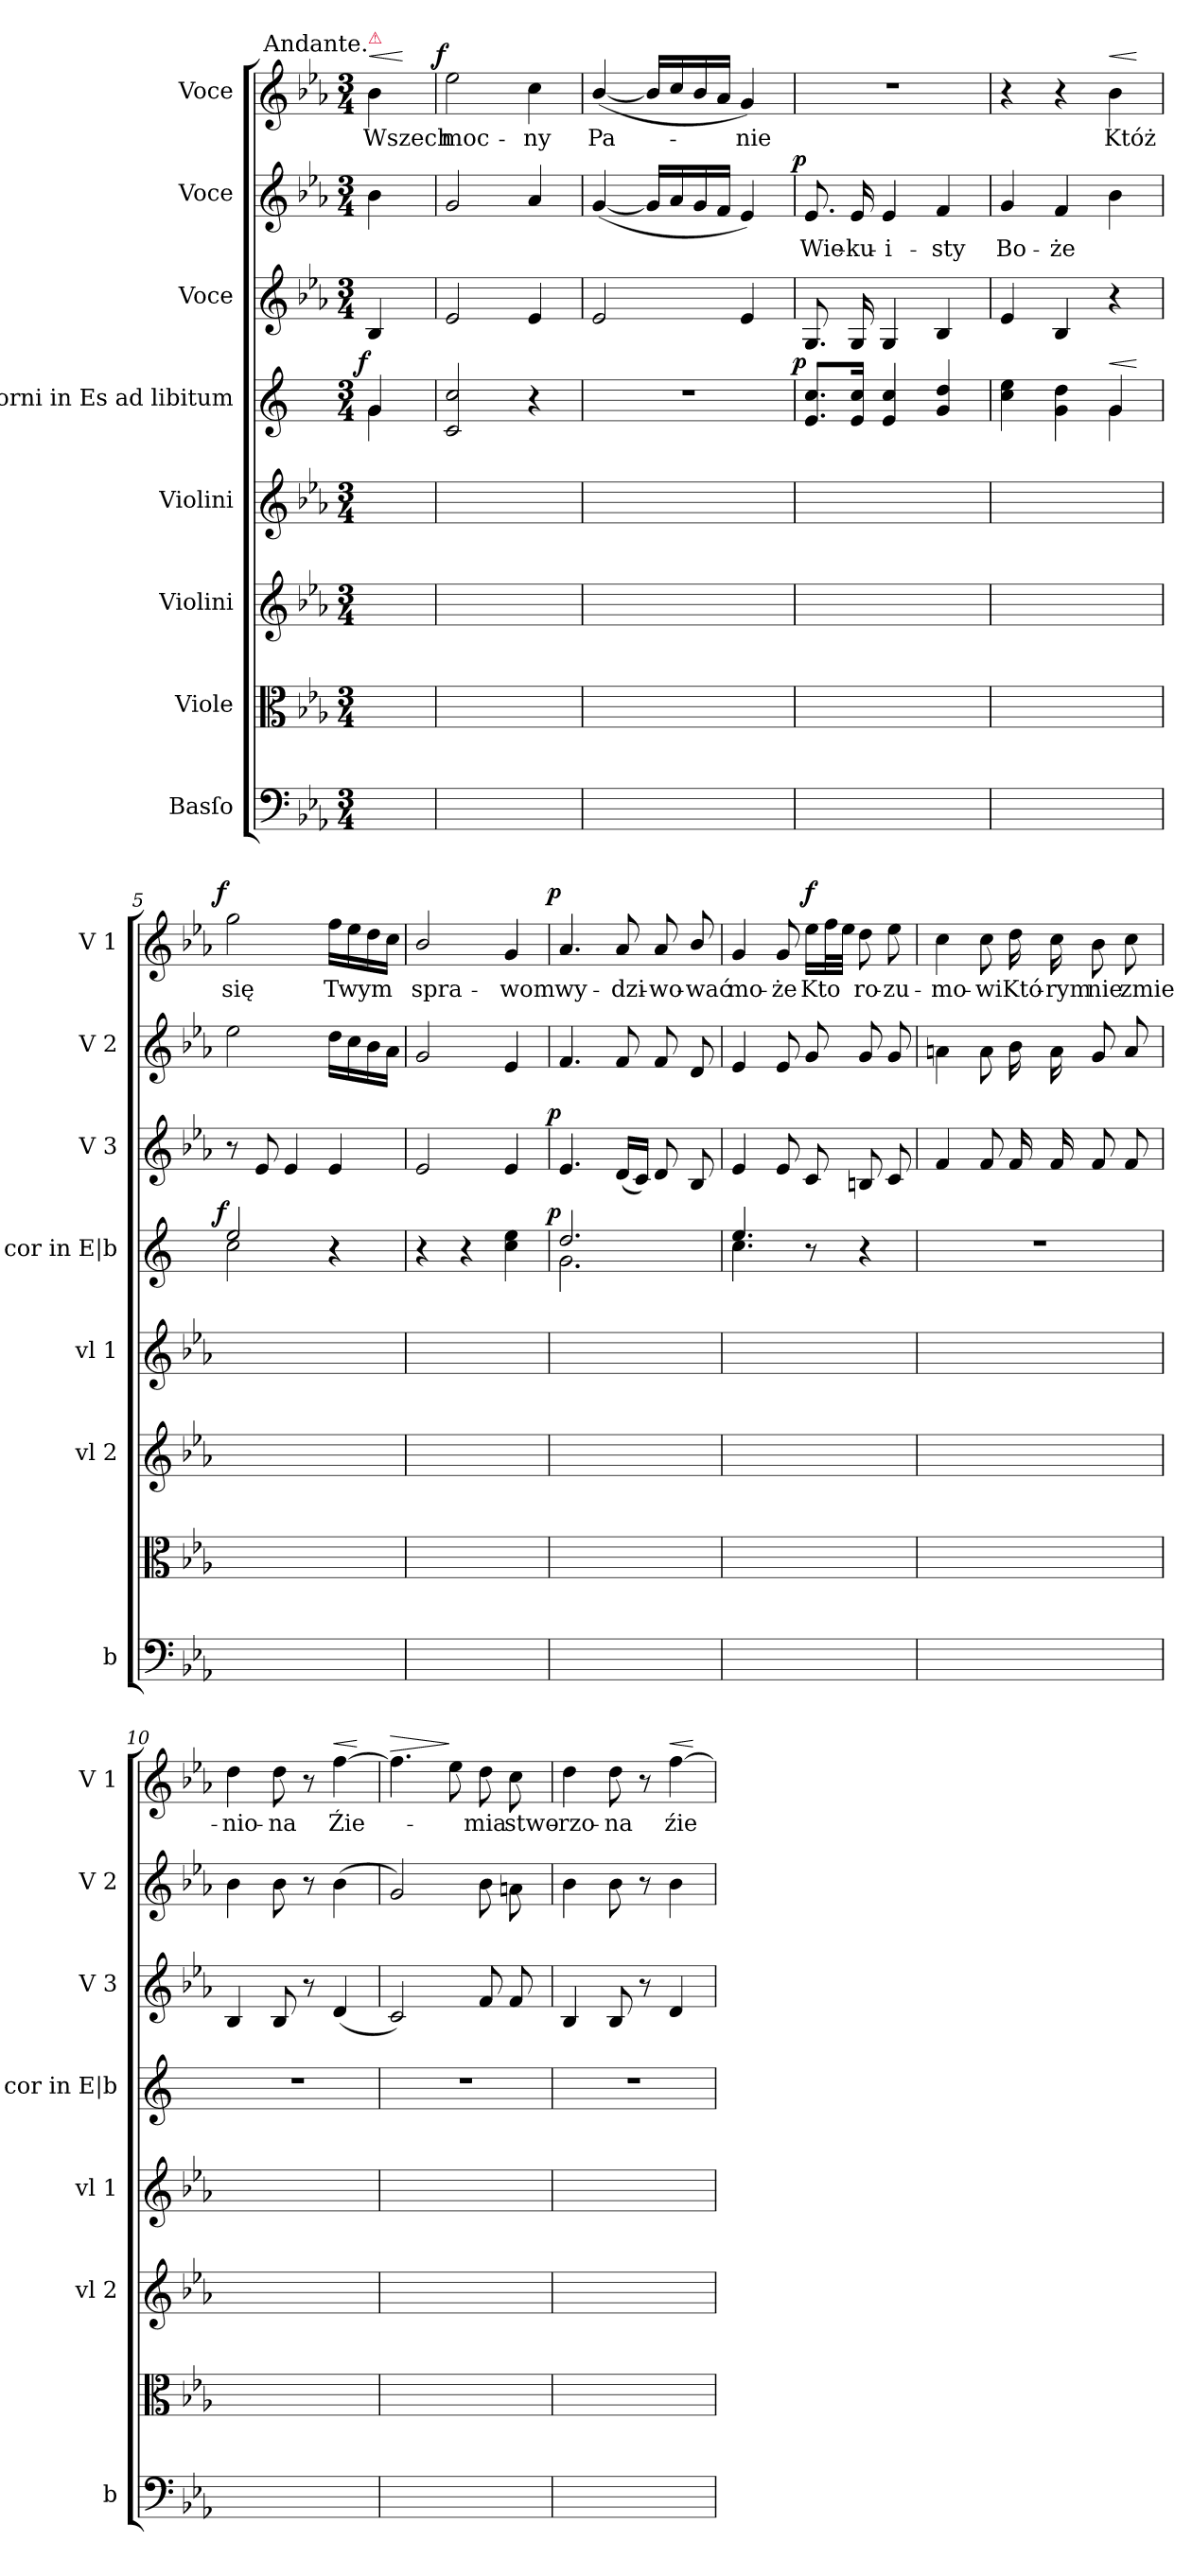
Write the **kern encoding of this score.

**kern	**kern	**kern	**kern	**kern	**dynam	**kern	**dynam	**kern	**text	**dynam	**kern	**text	**dynam
*part8	*part7	*part6	*part5	*part4	*part4	*part3	*part3	*part2	*part2	*part2	*part1	*part1	*part1
*staff8	*staff7	*staff6	*staff5	*staff4	*staff4	*staff3	*staff3	*staff2	*staff2	*staff2	*staff1	*staff1	*staff1
*I"Basſo	*I"Viole	*I"Violini	*I"Violini	*I"Corni in Es ad libitum	*	*I"Voce	*	*I"Voce	*	*	*I"Voce	*	*
*I'b	*	*I'vl 2	*I'vl 1	*I'cor in E|b	*	*I'V 3	*	*I'V 2	*	*	*I'V 1	*	*
*clefF4	*clefC3	*clefG2	*clefG2	*clefG2	*	*clefG2	*	*clefG2	*	*	*clefG2	*	*
*	*	*	*	*ITrd5c9	*	*	*	*	*	*	*	*	*
*k[b-e-a-]	*k[b-e-a-]	*k[b-e-a-]	*k[b-e-a-]	*k[b-e-a-]	*	*k[b-e-a-]	*	*k[b-e-a-]	*	*	*k[b-e-a-]	*	*
*E-:	*E-:	*E-:	*E-:	*E-:	*	*E-:	*	*E-:	*	*	*E-:	*	*
*M3/4	*M3/4	*M3/4	*M3/4	*M3/4	*	*M3/4	*	*M3/4	*	*	*M3/4	*	*
=	=	=	=	=	=	=	=	=	=	=	=	=	=
*	*	*	*	*^	*	*	*	*	*	*	*	*	*
!	!	!	!	!	!	!	!	!	!	!	!	!LO:TX:a:color=crimson:t=⚠	!	!
!	!	!	!	!	!	!	!	!	!	!	!	!LO:TX:a:rj:t=Andante.	!	!
!	!	!	!	!	!	!LO:DY:a:rj	!	!	!	!	!	!	!	!LO:HP:a
4ryy	4ryy	4ryy	4ryy	4B-/	4B-\	f	4B-/	.	4b-\	.	.	4b-\	Wszech-	<
*	*	*	*	*v	*v	*	*	*	*	*	*	*	*	*
.	.	.	.	.	.	.	.	.	.	.	.	.	[
=1	=1	=1	=1	=1	=1	=1	=1	=1	=1	=1	=1	=1	=1
!	!	!	!	!	!	!	!	!	!	!	!	!	!LO:DY:a:rj
2.ryy	2.ryy	2.ryy	2.ryy	2E-/ 2e-/	.	2e-/	.	2g/	.	.	2ee-\	-moc-	f
.	.	.	.	4r	.	4e-/	.	4a-/	.	.	4cc\	-ny	.
=2	=2	=2	=2	=2	=2	=2	=2	=2	=2	=2	=2	=2	=2
2.ryy	2.ryy	2.ryy	2.ryy	2.r	.	2e-/	.	([4g/	.	.	(>[4b-/	Pa-	.
.	.	.	.	.	.	.	.	16g/LL]	.	.	16b-/LL]	.	.
.	.	.	.	.	.	.	.	16a-/	.	.	16cc/	.	.
.	.	.	.	.	.	.	.	16g/	.	.	16b-/	.	.
.	.	.	.	.	.	.	.	16f/JJ	.	.	16a-/JJ	.	.
.	.	.	.	.	.	4e-/	.	4e-/)	.	.	4g/)	-nie	.
=3	=3	=3	=3	=3	=3	=3	=3	=3	=3	=3	=3	=3	=3
!	!	!	!	!	!LO:DY:a:rj	!	!	!	!	!LO:DY:a:rj	!	!	!
2.ryy	2.ryy	2.ryy	2.ryy	8.G/ 8.e-/L	p	8.G/	.	8.e-/	Wie-	p	2.r	.	.
.	.	.	.	16G/ 16e-/Jk	.	16G/	.	16e-/	-ku-	.	.	.	.
.	.	.	.	4G/ 4e-/	.	4G/	.	4e-/	-i-	.	.	.	.
.	.	.	.	4B-/ 4f/	.	4B-/	.	4f/	-sty	.	.	.	.
=4	=4	=4	=4	=4	=4	=4	=4	=4	=4	=4	=4	=4	=4
*	*	*	*	*^	*	*	*	*	*	*	*	*	*
2.ryy	2.ryy	2.ryy	2.ryy	4e-\ 4g\	4ryy	.	4e-/	.	4g/	Bo-	.	4r	.	.
.	.	.	.	4B-\ 4f\	4ryy	.	4B-/	.	4f/	-że	.	4r	.	.
!	!	!	!	!	!	!LO:HP:a	!	!	!	!	!	!	!	!LO:HP:a
.	.	.	.	4B-\	4B-/	<	4r	.	4b-\	.	.	4b-\	Któż	<
*	*	*	*	*v	*v	*	*	*	*	*	*	*	*	*
.	.	.	.	.	[	.	.	.	.	.	.	.	[
=5	=5	=5	=5	=5	=5	=5	=5	=5	=5	=5	=5	=5	=5
*	*	*	*	*^	*	*	*	*	*	*	*	*	*
!	!	!	!	!	!	!LO:DY:a:rj	!	!	!	!	!	!	!	!LO:DY:a:rj
2.ryy	2.ryy	2.ryy	2.ryy	2g/	2e-\	f	8r	.	2ee-\	.	.	2gg\	się	f
.	.	.	.	.	.	.	8e-/	.	.	.	.	.	.	.
.	.	.	.	.	.	.	4e-/	.	.	.	.	.	.	.
.	.	.	.	4r	4ryy	.	4e-/	.	16dd\LL	.	.	16ff\LL	Twym	.
.	.	.	.	.	.	.	.	.	16cc\	.	.	16ee-\	.	.
.	.	.	.	.	.	.	.	.	16b-\	.	.	16dd\	.	.
.	.	.	.	.	.	.	.	.	16a-\JJ	.	.	16cc\JJ	.	.
*	*	*	*	*v	*v	*	*	*	*	*	*	*	*	*
=6	=6	=6	=6	=6	=6	=6	=6	=6	=6	=6	=6	=6	=6
2.ryy	2.ryy	2.ryy	2.ryy	4r	.	2e-/	.	2g/	.	.	2b-/	spra-	.
.	.	.	.	4r	.	.	.	.	.	.	.	.	.
.	.	.	.	4e-\ 4g\	.	4e-/	.	4e-/	.	.	4g/	-wom	.
=7	=7	=7	=7	=7	=7	=7	=7	=7	=7	=7	=7	=7	=7
*	*	*	*	*^	*	*	*	*	*	*	*	*	*
!	!	!	!	!	!	!LO:DY:a:rj	!	!LO:DY:a:rj	!	!	!	!	!	!LO:DY:a:rj
2.ryy	2.ryy	2.ryy	2.ryy	2.f/	2.B-\	p	4.e-/	p	4.f/	.	.	4.a-/	wy-	p
.	.	.	.	.	.	.	(>16d/LL	.	8f/	.	.	8a-/	-dzi-	.
.	.	.	.	.	.	.	16c/JJ)	.	.	.	.	.	.	.
.	.	.	.	.	.	.	8d/	.	8f/	.	.	8a-/	-wo-	.
.	.	.	.	.	.	.	8B-/	.	8d/	.	.	8b-/	-wać	.
=8	=8	=8	=8	=8	=8	=8	=8	=8	=8	=8	=8	=8	=8	=8
2.ryy	2.ryy	2.ryy	2.ryy	4.g/	4.e-\	.	4e-/	.	4e-/	.	.	4g/	mo-	.
.	.	.	.	.	.	.	8e-/	.	8e-/	.	.	8g/	-że	.
!	!	!	!	!	!	!	!	!	!	!	!	!	!	!LO:DY:a
.	.	.	.	8r	8ryy	.	8c/	.	8g/	.	.	16ee-\LL	Kto	f
.	.	.	.	.	.	.	.	.	.	.	.	32ff\L	.	.
.	.	.	.	.	.	.	.	.	.	.	.	32ee-\JJJ	.	.
.	.	.	.	4r	4ryy	.	8Bn/	.	8g/	.	.	8dd\	ro-	.
.	.	.	.	.	.	.	8c/	.	8g/	.	.	8ee-\	-zu-	.
*	*	*	*	*v	*v	*	*	*	*	*	*	*	*	*
=9	=9	=9	=9	=9	=9	=9	=9	=9	=9	=9	=9	=9	=9
2.ryy	2.ryy	2.ryy	2.ryy	2.r	.	4f/	.	4an\	.	.	4cc\	-mo-	.
.	.	.	.	.	.	8f/	.	8a\	.	.	8cc\	-wi	.
.	.	.	.	.	.	16f/	.	16b-\	.	.	16dd\	Któ-	.
.	.	.	.	.	.	16f/	.	16a\	.	.	16cc\	-rym	.
.	.	.	.	.	.	8f/	.	8g/	.	.	8b-\	nie	.
.	.	.	.	.	.	8f/	.	8a/	.	.	8cc\	zmie-	.
=10	=10	=10	=10	=10	=10	=10	=10	=10	=10	=10	=10	=10	=10
2.ryy	2.ryy	2.ryy	2.ryy	2.r	.	4B-/	.	4b-\	.	.	4dd\	-nio-	.
.	.	.	.	.	.	8B-/	.	8b-\	.	.	8dd\	-na	.
.	.	.	.	.	.	8r	.	8r	.	.	8r	.	.
!	!	!	!	!	!	!	!	!	!	!	!	!	!LO:HP:a
.	.	.	.	.	.	(4d/	.	(4b-\	.	.	[4ff\	Źie-	<
.	.	.	.	.	.	.	.	.	.	.	.	.	[
=11	=11	=11	=11	=11	=11	=11	=11	=11	=11	=11	=11	=11	=11
!	!	!	!	!	!	!	!	!	!	!	!	!	!LO:HP:a
2.ryy	2.ryy	2.ryy	2.ryy	2.r	.	2c/)	.	2g/)	.	.	4.ff\]	.	>
.	.	.	.	.	.	.	.	.	.	.	8ee-\	.	]
.	.	.	.	.	.	8f/	.	8b-\	.	.	8dd\	-mia	.
.	.	.	.	.	.	8f/	.	8an\	.	.	8cc\	stwo-	.
=12	=12	=12	=12	=12	=12	=12	=12	=12	=12	=12	=12	=12	=12
2.ryy	2.ryy	2.ryy	2.ryy	2.r	.	4B-/	.	4b-\	.	.	4dd\	-rzo-	.
.	.	.	.	.	.	8B-/	.	8b-\	.	.	8dd\	-na	.
.	.	.	.	.	.	8r	.	8r	.	.	8r	.	.
!	!	!	!	!	!	!	!	!	!	!	!	!	!LO:HP:a
.	.	.	.	.	.	4d/	.	4b-\	.	.	[4ff\	źie-	<
.	.	.	.	.	.	.	.	.	.	.	.	.	[
=	=	=	=	=	=	=	=	=	=	=	=	=	=
*-	*-	*-	*-	*-	*-	*-	*-	*-	*-	*-	*-	*-	*-
